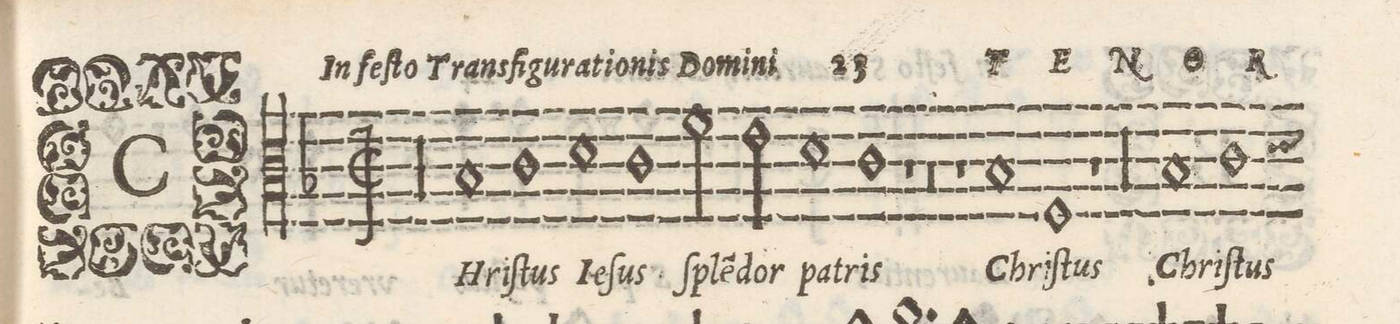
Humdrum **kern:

**kern	**text
*I"TENOR	*
*clefC3	*
*k[b-]	*
*met(C|)	*
*M2/1	*
00r	.
=2-	=2-
=3-	=3-
1B-	Chri-
1c	-ſtus
=4-	=4-
1d	Ie-
1c	-ſus
=5-	=5-
2f\	ſple(n)-
2e\	-dor
1d	pa-
=6-	=6-
1c	-tris
1r	.
=7-	=7-
0r	.
=8-	=8-
1r	.
1B-	Chri-
=9-	=9-
1F	-ſtus
1r	.
=10-	=10-
00r	.
=11-	=11-
=12-	=12-
1B-	Chri-
1c	-ſtus
*custos:d	*
=13-	=13-
*-	*-
